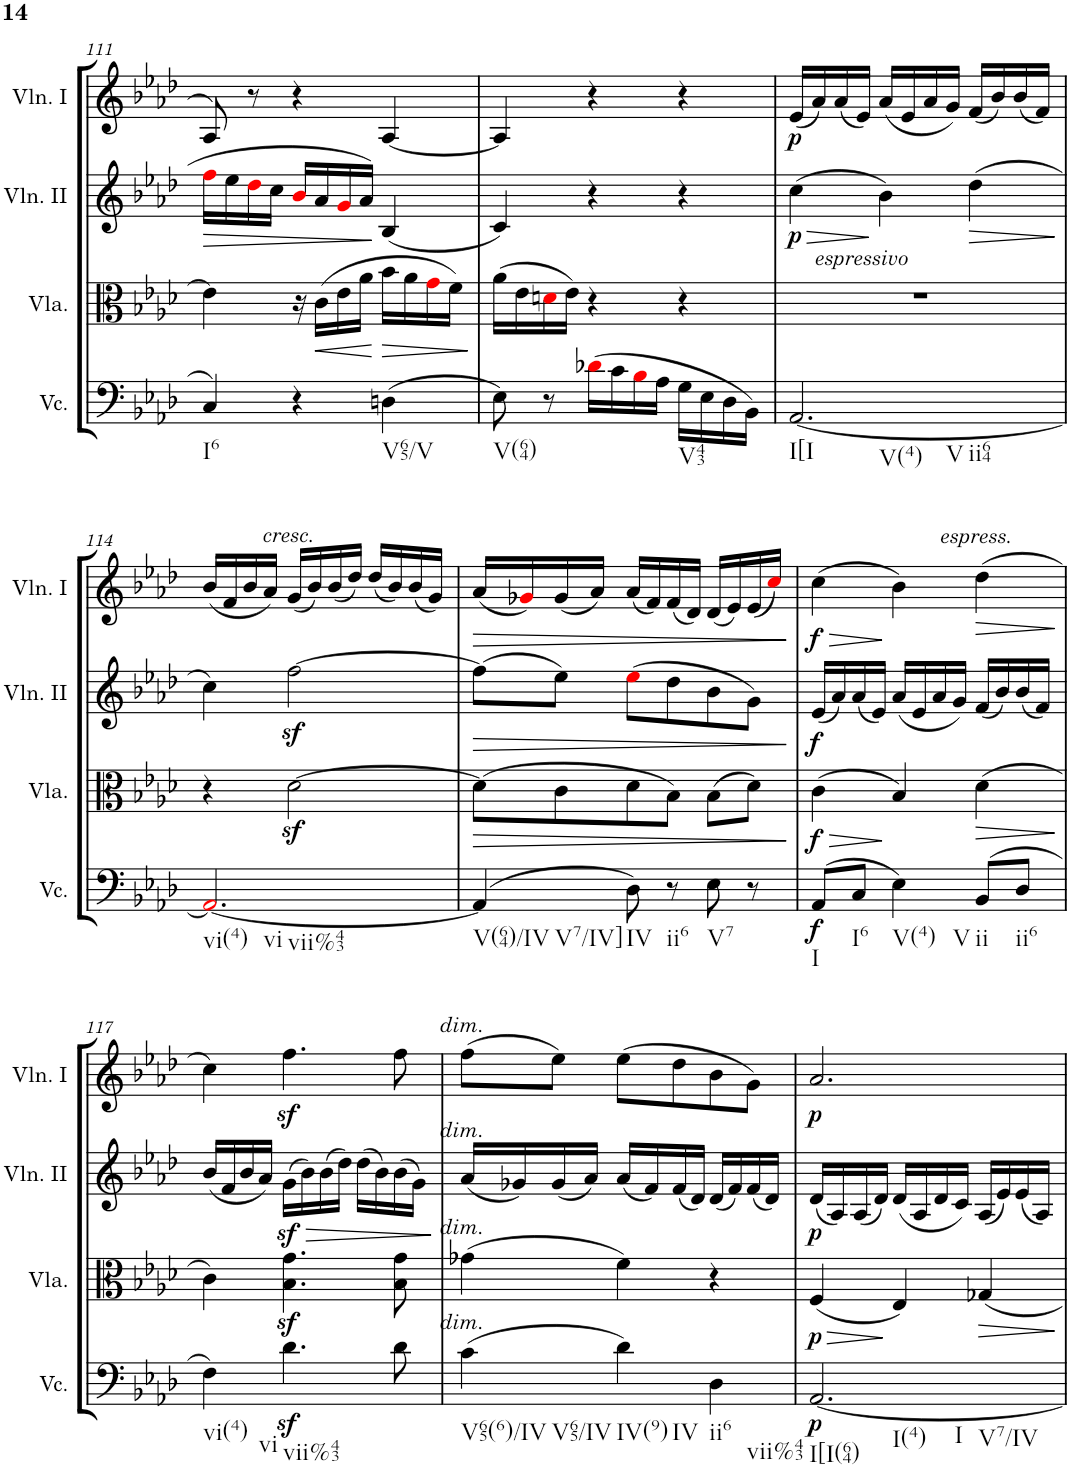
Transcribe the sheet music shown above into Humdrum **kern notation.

**kern	**dynam	**kern	**dynam	**kern	**dynam	**kern	**dynam
*part4	*part4	*part3	*part3	*part2	*part2	*part1	*part1
*staff4	*staff4	*staff3	*staff3	*staff2	*staff2	*staff1	*staff1
*I"Violoncello	*	*I"Viola	*	*I"Violino II	*	*I"Violino I	*
*I'Vc.	*	*I'Vla.	*	*I'Vln. II	*	*I'Vln. I	*
!!LO:PB:g=z
*clefF4	*	*clefC3	*	*clefG2	*	*clefG2	*
*k[b-e-a-d-]	*	*k[b-e-a-d-]	*	*k[b-e-a-d-]	*	*k[b-e-a-d-]	*
*M3/4	*	*M3/4	*	*M3/4	*	*M3/4	*
=111	=111	=111	=111	=111	=111	=111	=111
!LO:TX:b:t=I6	!	!	!	!	!	!	!
!	!	!	!	!	!LO:HP:b	!	!
4C/	.	4e-\]	.	16ffi\LL	>	8A-/	.
.	.	.	.	16ee-\	.	.	.
.	.	.	.	16dd-i\	.	8r	.
.	.	.	.	16cc\JJ	.	.	.
4r	.	16r	.	16b-i/LL	.	4r	.
!	!	!	!LO:HP:b	!	!	!	!
.	.	(16c\LL	<	16a-/	.	.	.
.	.	16e-\	.	16gi/	.	.	.
.	.	16a-\JJ	.	16a-/JJ	.	.	.
!LO:TX:b:t=V65/V	!	!	!	!	!	!	!
!	!	!	!LO:HP:n=1:b	!	!	!	!
(4Dn\	.	16b-\LL	[ >	(4B-/	]	[4A-/	.
.	.	16a-\	.	.	.	.	.
.	.	16gi\	.	.	.	.	.
.	.	16f\JJ)	.	.	.	.	.
.	.	.	]	.	.	.	.
=112	=112	=112	=112	=112	=112	=112	=112
!LO:TX:b:t=V(64)	!	!	!	!	!	!	!
8E-\)	.	(16a-\LL	.	4c/)	.	4A-/]	.
.	.	16e-\	.	.	.	.	.
8r	.	16dni\	.	.	.	.	.
.	.	16e-\JJ)	.	.	.	.	.
(16d-Xi\LL	.	4r	.	4r	.	4r	.
16c\	.	.	.	.	.	.	.
16B-i\	.	.	.	.	.	.	.
16A-\JJ	.	.	.	.	.	.	.
!LO:TX:b:t=V43	!	!	!	!	!	!	!
16G\LL	.	4r	.	4r	.	4r	.
16E-\	.	.	.	.	.	.	.
16D-\	.	.	.	.	.	.	.
16BB-\JJ)	.	.	.	.	.	.	.
=113	=113	=113	=113	=113	=113	=113	=113
!	!	!	!	!LO:TX:b:i:t=espressivo	!	!	!
!LO:TX:b:t=I[I	!	!	!	!	!	!	!
!LO:TX:b:t=V(4)	!	!	!	!	!	!	!
!LO:TX:b:t=V	!	!	!	!	!	!	!
!LO:TX:b:t=ii64	!	!	!	!	!	!	!
!	!	!	!	!	!LO:HP:b	!	!
!	!	!	!	!	!LO:DY:n=1:b	!	!LO:DY:b
[2.AA-/	.	2.r	.	(4cc\	> p	(16e-/LL	p
.	.	.	.	.	.	16a-/)	.
.	.	.	.	.	.	(16a-/	.
.	.	.	.	.	.	16e-/JJ)	.
.	.	.	.	4b-\)	]	(16a-/LL	.
.	.	.	.	.	.	16e-/	.
.	.	.	.	.	.	16a-/	.
.	.	.	.	.	.	16g/JJ)	.
!	!	!	!	!	!LO:HP:b	!	!
.	.	.	.	(4dd-\	>	(16f/LL	.
.	.	.	.	.	.	16b-/)	.
.	.	.	.	.	.	(16b-/	.
.	.	.	.	.	.	16f/JJ)	.
.	.	.	.	.	]	.	.
!!LO:LB:g=z
=114	=114	=114	=114	=114	=114	=114	=114
!LO:TX:b:t=vi(4)	!	!	!	!	!	!	!
!LO:TX:b:t=vi	!	!	!	!	!	!	!
!LO:TX:b:t=vii%43	!	!	!	!	!	!	!
2.AA-i/_	.	4r	.	4cc\)	.	(16b-/LL	.
.	.	.	.	.	.	16f/	.
.	.	.	.	.	.	16b-/	.
.	.	.	.	.	.	16a-/JJ)	.
!	!	!	!	!	!	!LO:TX:a:i:t=cresc.	!
.	.	[2d-z<\	.	[2ffz<\	.	(16g/LL	.
.	.	.	.	.	.	16b-/)	.
.	.	.	.	.	.	(16b-/	.
.	.	.	.	.	.	16dd-/JJ)	.
.	.	.	.	.	.	(16dd-/LL	.
.	.	.	.	.	.	16b-/)	.
.	.	.	.	.	.	(16b-/	.
.	.	.	.	.	.	16g/JJ)	.
=115	=115	=115	=115	=115	=115	=115	=115
!LO:TX:b:t=V(64)/IV	!	!	!	!	!	!	!
!LO:TX:b:t=V7/IV]	!	!	!	!	!	!	!
!	!	!	!LO:HP:b	!	!LO:HP:b	!	!LO:HP:b
(4AA-/]	.	(8d-\L]	>	(8ff\L]	>	(16a-/LL	>
.	.	.	.	.	.	16g-Xi/)	.
.	.	8c\	.	8ee-\J)	.	(16g-/	.
.	.	.	.	.	.	16a-/JJ)	.
!LO:TX:b:t=IV	!	!	!	!	!	!	!
8D-\)	.	8d-\	.	(8ee-i\L	.	(16a-/LL	.
.	.	.	.	.	.	16f/)	.
!LO:TX:b:t=ii6	!	!	!	!	!	!	!
8r	.	8B-\J)	.	8dd-\	.	(16f/	.
.	.	.	.	.	.	16d-/JJ)	.
!LO:TX:b:t=V7	!	!	!	!	!	!	!
8E-\	.	(8B-\L	.	8b-\	.	(16d-/LL	.
.	.	.	.	.	.	16e-/)	.
8r	.	8d-\J)	.	8g\J)	.	(16e-/	.
.	.	.	.	.	.	16cci/JJ)	.
.	.	.	]	.	]	.	]
=116	=116	=116	=116	=116	=116	=116	=116
!LO:TX:b:t=I	!	!	!	!	!	!	!
!	!LO:DY:b	!	!LO:HP:b	!	!	!	!LO:HP:b
!	!	!	!LO:DY:n=1:b	!	!LO:DY:b	!	!LO:DY:n=1:b
(8AA-/L	f	(4c\	> f	(16e-/LL	f	(4cc\	> f
.	.	.	.	16a-/)	.	.	.
!LO:TX:b:t=I6	!	!	!	!	!	!	!
8C/J	.	.	.	(16a-/	.	.	.
.	.	.	.	16e-/JJ)	.	.	.
!LO:TX:b:t=V(4)	!	!	!	!	!	!	!
!LO:TX:b:t=V	!	!	!	!	!	!	!
4E-\)	.	4B-/)	]	(16a-/LL	.	4b-\)	]
.	.	.	.	16e-/	.	.	.
.	.	.	.	16a-/	.	.	.
.	.	.	.	16g/JJ)	.	.	.
!	!	!	!	!	!	!LO:TX:a:i:t=espress.	!
!LO:TX:b:t=ii	!	!	!	!	!	!	!
!	!	!	!LO:HP:b	!	!	!	!LO:HP:b
(8BB-/L	.	(4d-\	>	(16f/LL	.	(4dd-\	>
.	.	.	.	16b-/)	.	.	.
!LO:TX:b:t=ii6	!	!	!	!	!	!	!
8D-/J	.	.	.	(16b-/	.	.	.
.	.	.	.	16f/JJ)	.	.	.
.	.	.	]	.	.	.	]
!!LO:LB:g=z
=117	=117	=117	=117	=117	=117	=117	=117
!LO:TX:b:t=vi(4)	!	!	!	!	!	!	!
!LO:TX:b:t=vi	!	!	!	!	!	!	!
4F\)	.	4c\)	.	(16b-/LL	.	4cc\)	.
.	.	.	.	16f/	.	.	.
.	.	.	.	16b-/	.	.	.
.	.	.	.	16a-/JJ)	.	.	.
!LO:TX:b:t=vii%43	!	!	!	!	!	!	!
!	!	!	!	!	!LO:HP:b	!	!
4.d-z<\	.	4.B-\z< 4.g\z<	.	(16gz<\LL	>	4.ffz<\	.
.	.	.	.	16b-\)	.	.	.
.	.	.	.	(16b-\	.	.	.
.	.	.	.	16dd-\JJ)	.	.	.
.	.	.	.	(16dd-\LL	.	.	.
.	.	.	.	16b-\)	.	.	.
8d-\	.	8B-\ 8g\	.	(16b-\	.	8ff\	.
.	.	.	.	16g\JJ)	.	.	.
.	.	.	.	.	]	.	.
=118	=118	=118	=118	=118	=118	=118	=118
!	!	!	!	!	!	!LO:TX:a:i:t=dim.	!
!	!	!	!	!LO:TX:a:i:t=dim.	!	!	!
!	!	!LO:TX:a:i:t=dim.	!	!	!	!	!
!LO:TX:a:i:t=dim.	!	!	!	!	!	!	!
!LO:TX:b:t=V65(6)/IV	!	!	!	!	!	!	!
!LO:TX:b:t=V65/IV	!	!	!	!	!	!	!
(4c\	.	(4g-X\	.	(16a-/LL	.	(8ff\L	.
.	.	.	.	16g-X/)	.	.	.
.	.	.	.	(16g-/	.	8ee-\J)	.
.	.	.	.	16a-/JJ)	.	.	.
!LO:TX:b:t=IV(9)	!	!	!	!	!	!	!
!LO:TX:b:t=IV	!	!	!	!	!	!	!
4d-\)	.	4f\)	.	(16a-/LL	.	(8ee-\L	.
.	.	.	.	16f/)	.	.	.
.	.	.	.	(16f/	.	8dd-\	.
.	.	.	.	16d-/JJ)	.	.	.
!LO:TX:b:t=ii6	!	!	!	!	!	!	!
!LO:TX:b:t=vii%43	!	!	!	!	!	!	!
4D-\	.	4r	.	(16d-/LL	.	8b-\	.
.	.	.	.	16f/)	.	.	.
.	.	.	.	(16f/	.	8g\J)	.
.	.	.	.	16d-/JJ)	.	.	.
=119	=119	=119	=119	=119	=119	=119	=119
!LO:TX:b:t=I[I(64)	!	!	!	!	!	!	!
!LO:TX:b:t=I(4)	!	!	!	!	!	!	!
!LO:TX:b:t=I	!	!	!	!	!	!	!
!LO:TX:b:t=V7/IV	!	!	!	!	!	!	!
!	!LO:DY:b	!	!LO:HP:b	!	!	!	!
!	!	!	!LO:DY:n=1:b	!	!LO:DY:b	!	!LO:DY:b
[2.AA-/	p	(4F/	> p	(16d-/LL	p	2.a-/	p
.	.	.	.	16A-/)	.	.	.
.	.	.	.	(16A-/	.	.	.
.	.	.	.	16d-/JJ)	.	.	.
.	.	4E-/)	]	(16d-/LL	.	.	.
.	.	.	.	16A-/	.	.	.
.	.	.	.	16d-/	.	.	.
.	.	.	.	16c/JJ)	.	.	.
!	!	!	!LO:HP:b	!	!	!	!
.	.	4G-X/	>	(16A-/LL	.	.	.
.	.	.	.	16e-/)	.	.	.
.	.	.	.	(16e-/	.	.	.
.	.	.	.	16A-/JJ)	.	.	.
.	.	.	]	.	.	.	.
=	=	=	=	=	=	=	=
*-	*-	*-	*-	*-	*-	*-	*-
